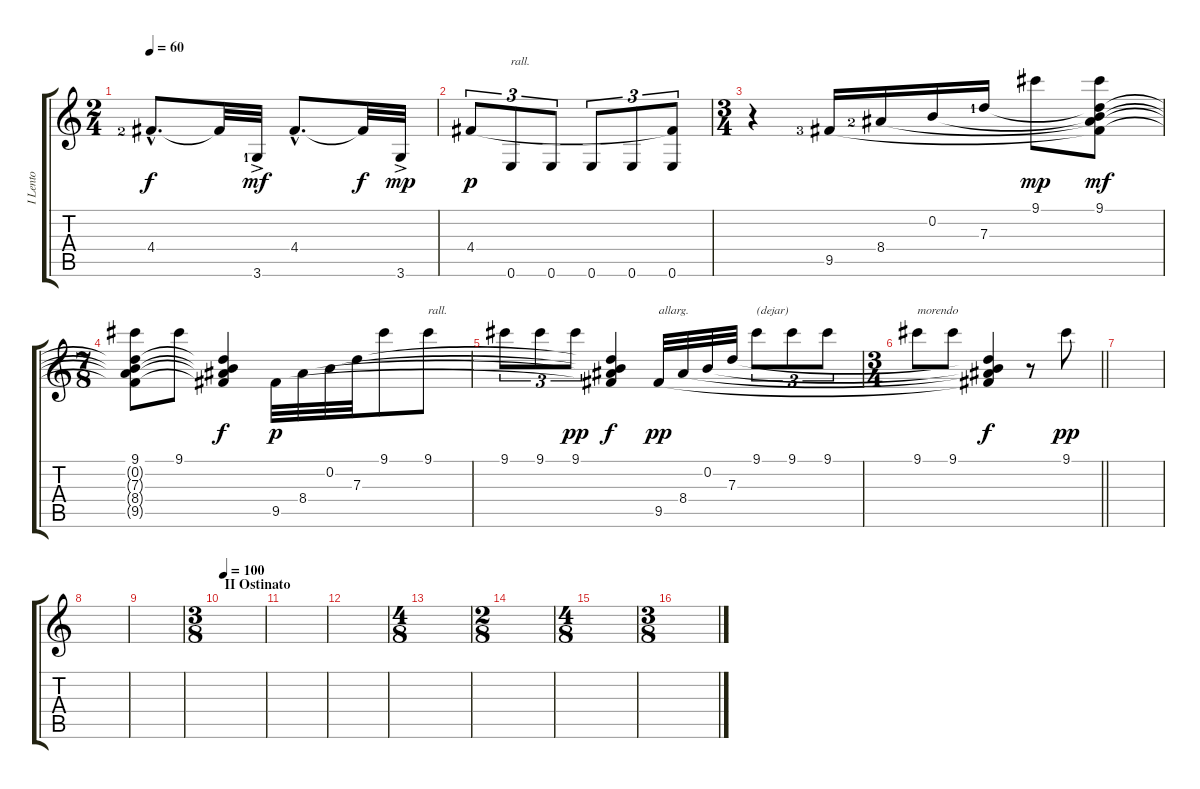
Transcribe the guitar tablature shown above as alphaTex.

\track ("I Lento" "I Lento") {instrument acousticguitarnylon}
\staff {score tabs}
\tuning (E4 B3 G3 D3 A2 E2) {hide}
\ts (2 4)
\tempo 60
\clef g2
\ks c
4.4{hac lf 3}.8{d dy f} 4.4{t}.32 3.6{ac lf 2}.32{dy mf} 4.4{hac}.8{d} 4.4{t}.32{dy f} 3.6{ac}.32{dy mp} |
4.4.8{tu (3 2) dy p} 0.6.8{tu (3 2) txt "rall."} 0.6.8{tu (3 2)} 0.6.8{tu (3 2)} 0.6.8{tu (3 2)} (4.4{t} 0.6).8{tu (3 2)} |
\ts (3 4)
r.4 9.5{lf 4}.16 8.4{lf 3}.16 0.2.16 7.3{lf 2}.16 9.1.8{dy mp} (9.1 0.2{t} 7.3{t} 8.4{t} 9.5{t}).8{dy mf} |
\ts (7 8)
(9.1 0.2{t} 7.3{t} 8.4{t} 9.5{t}).8 9.1.8 (0.2{t} 7.3{t} 8.4{t} 9.5{t}).4{dy f} 9.5.32{dy p} 8.4.32 0.2.32 7.3.32 9.1.8 9.1.8{txt "rall."} |
9.1.8{tu (3 2)} 9.1.8{tu (3 2)} 9.1.8{tu (3 2) dy pp} (0.2{t} 7.3{t} 8.4{t} 9.5{t}).4{dy f} 9.5.32{txt "allarg." dy pp} 8.4.32 0.2.32 7.3.32 9.1.8{tu (3 2) txt "(dejar)"} 9.1.8{tu (3 2)} 9.1.8{tu (3 2)} |
\ts (3 4)
\barLineRight lightlight
9.1.8{txt "morendo"} 9.1.8 (0.2{t} 7.3{t} 8.4{t} 9.5{t}).4{dy f} r.8 9.1.8{dy pp} |
|
|
|
\ts (3 8)
\section ("" "II Ostinato")
\tempo 100
|
|
|
\ts (4 8)
|
\ts (2 8)
|
\ts (4 8)
|
\ts (3 8)
